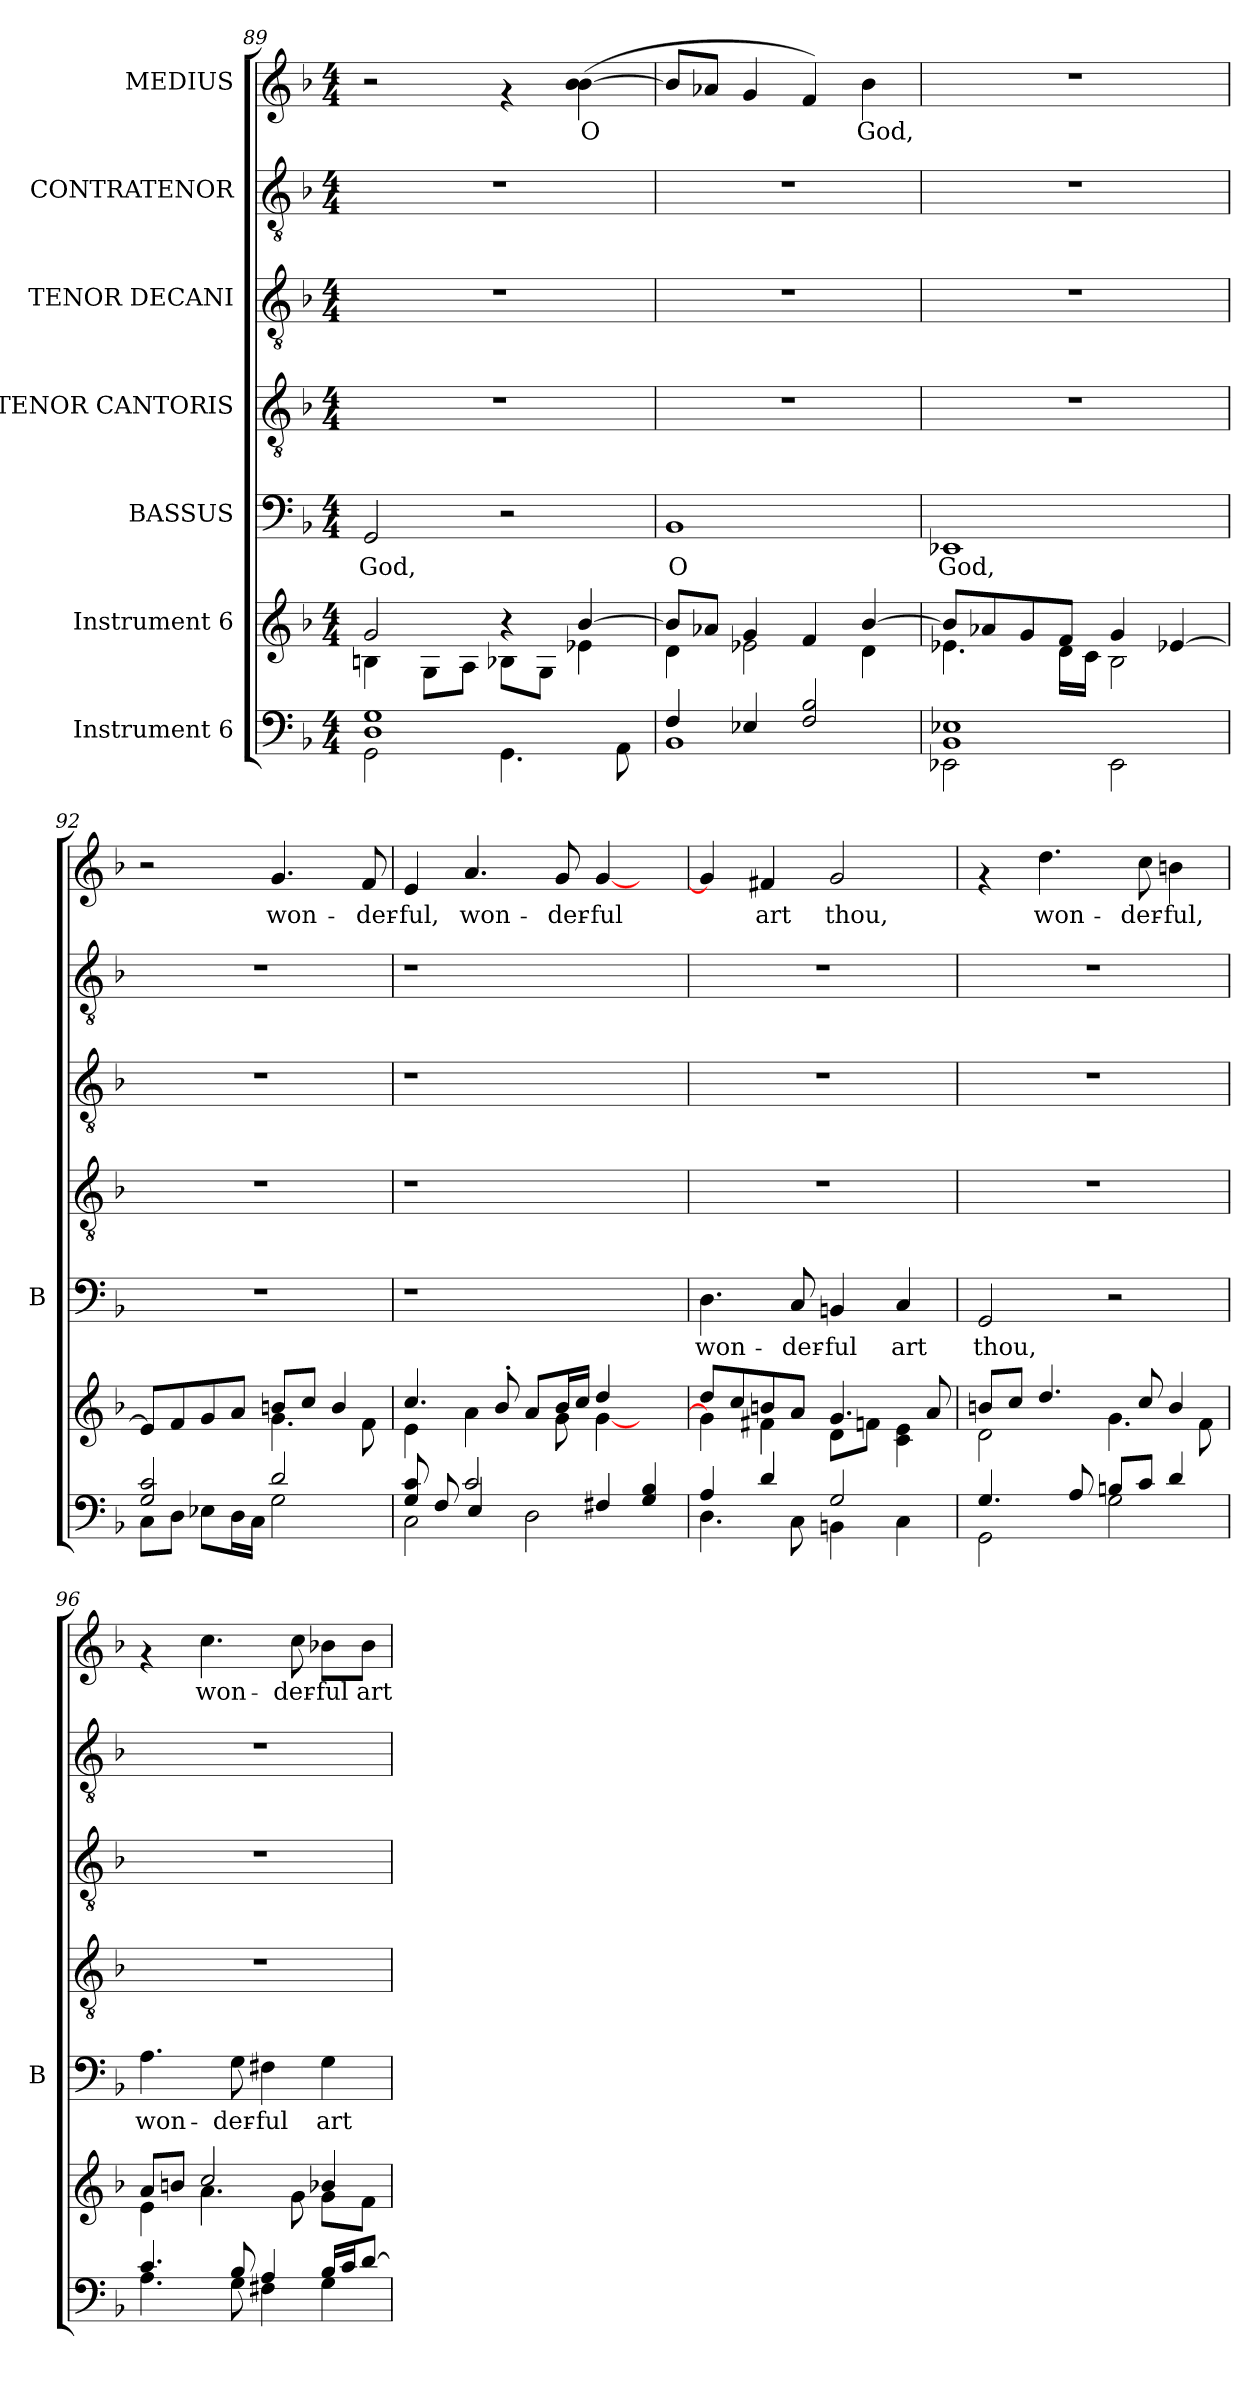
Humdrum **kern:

**kern	**kern	**kern	**text	**kern	**kern	**kern	**kern	**text
*part7	*part6	*part5	*part5	*part4	*part3	*part2	*part1	*part1
*staff7	*staff6	*staff5	*staff5	*staff4	*staff3	*staff2	*staff1	*staff1
*I"Instrument 6	*I"Instrument 6	*I"BASSUS	*	*I"TENOR CANTORIS	*I"TENOR DECANI	*I"CONTRATENOR	*I"MEDIUS	*
*	*	*I'B	*	*	*	*	*	*
*clefF4	*clefG2	*clefF4	*	*clefGv2	*clefGv2	*clefGv2	*clefG2	*
*k[b-]	*k[b-]	*k[b-]	*	*k[b-]	*k[b-]	*k[b-]	*k[b-]	*
*F:	*F:	*F:	*	*F:	*F:	*F:	*F:	*
*M4/4	*M4/4	*M4/4	*	*M4/4	*M4/4	*M4/4	*M4/4	*
=89	=89	=89	=89	=89	=89	=89	=89	=89
*^	*^	*	*	*	*	*	*	*
!	!	!	!	!	!LO:LY:b:cj	!	!	!	!	!
1D 1G	2GG\	2g/	4Bn\	2GG/	God,	1r	1r	1r	2r	.
.	.	.	8G\L	.	.	.	.	.	.	.
.	.	.	8A\J	.	.	.	.	.	.	.
.	4.GG\	4ra	8B-X\L	2r	.	.	.	.	4rf	.
.	.	.	8G\J	.	.	.	.	.	.	.
!	!	!	!	!	!	!	!	!	!	!LO:LY:b:cj
.	.	[>4b-/	4e-X\	.	.	.	.	.	(>4b-\ [>4b-\	O
.	8AA\	.	.	.	.	.	.	.	.	.
=90	=90	=90	=90	=90	=90	=90	=90	=90	=90	=90
!	!	!	!	!	!LO:LY:b:cj	!	!	!	!	!LO:LY:b:cj
4F/	1BB-	8b-/L]	4d\	1BB-	O	1r	1r	1r	8b-/L]	.
!	!	!	!	!	!	!	!	!	!	!LO:LY:b:cj
.	.	8a-X/J	.	.	.	.	.	.	8a-X/J	.
!	!	!	!	!	!	!	!	!	!	!LO:LY:b:cj
4E-X/	.	4g/	2e-X\	.	.	.	.	.	4g/	.
!	!	!	!	!	!	!	!	!	!	!LO:LY:b:cj
2B-/ 2F/	.	4f/	.	.	.	.	.	.	4f/)	.
!	!	!	!	!	!	!	!	!	!	!LO:LY:b:cj
.	.	[>4b-/	4d\	.	.	.	.	.	4b-\	God,
=91	=91	=91	=91	=91	=91	=91	=91	=91	=91	=91
!	!	!	!	!	!LO:LY:b:cj	!	!	!	!	!
1E-X 1BB-	2EE-X\	8b-/L]	4.e-X\	1EE-X	God,	1r	1r	1r	1r	.
.	.	8a-X/	.	.	.	.	.	.	.	.
.	.	8g/	.	.	.	.	.	.	.	.
.	.	8f/J	16d\L	.	.	.	.	.	.	.
.	.	.	16c\J	.	.	.	.	.	.	.
.	2EE-\	4g/	2B-\	.	.	.	.	.	.	.
.	.	[>4e-X/	.	.	.	.	.	.	.	.
=92	=92	=92	=92	=92	=92	=92	=92	=92	=92	=92
2G/ 2c/	8C\L	8e-/L]	2ryy	1r	.	1r	1r	1r	2r	.
.	8D\J	8f/	.	.	.	.	.	.	.	.
.	8E-X\L	8g/	.	.	.	.	.	.	.	.
.	16D\	8a/J	.	.	.	.	.	.	.	.
.	16C\J	.	.	.	.	.	.	.	.	.
!	!	!	!	!	!	!	!	!	!	!LO:LY:b:cj
2d/	2G\	8bn/L	4.g\	.	.	.	.	.	4.g/	won-
.	.	8cc/J	.	.	.	.	.	.	.	.
.	.	4b/	.	.	.	.	.	.	.	.
!	!	!	!	!	!	!	!	!	!	!LO:LY:b:cj
.	.	.	8f\	.	.	.	.	.	8f/	-der-
=93	=93	=93	=93	=93	=93	=93	=93	=93	=93	=93
*	*^	*	*	*	*	*	*	*	*	*
!	!	!	!	!	!	!	!	!	!	!	!LO:LY:b:cj
8c/ 8G/	4ryy	2C\	4.cc/	4e\	1r	.	1r	1r	1r	4e/	-ful,
8F/	.	.	.	.	.	.	.	.	.	.	.
!	!	!	!	!	!	!	!	!	!	!	!LO:LY:b:cj
2c/	4E/	.	.	4a\	.	.	.	.	.	4.a/	won-
.	.	.	8b-'</	.	.	.	.	.	.	.	.
.	2.ryy	2D\	8a/L	8ryy	.	.	.	.	.	.	.
!	!	!	!	!	!	!	!	!	!	!	!LO:LY:b:cj
.	.	.	16b-/	8g\	.	.	.	.	.	8g/	-der-
.	.	.	16cc/J	.	.	.	.	.	.	.	.
!	!	!	!	!	!	!	!	!	!	!	!LO:LY:b:cj
4F#X/	.	.	4dd/	[<4g\	.	.	.	.	.	[<4g/	-ful
4B-/ 4G/	.	4ryy	4ryy	4ryy	4ryy	.	4ryy	4ryy	4ryy	4ryy	.
!!LO:LB:g=z
=94	=94	=94	=94	=94	=94	=94	=94	=94	=94	=94	=94
!	!	!	!	!	!	!LO:LY:b:cj	!	!	!	!	!LO:LY:b:cj
*	*v	*v	*	*	*	*	*	*	*	*	*
4A/	4.D\	8dd/L	4g\]	4.D\	won-	1r	1r	1r	4g/]	.
.	.	8cc/	.	.	.	.	.	.	.	.
!	!	!	!	!	!	!	!	!	!	!LO:LY:b:cj
4d/	.	8bn/	4f#X\	.	.	.	.	.	4f#X/	art
!	!	!	!	!	!LO:LY:b:cj	!	!	!	!	!
.	8C\	8a/J	.	8C/	-der-	.	.	.	.	.
!	!	!	!	!	!LO:LY:b:cj	!	!	!	!	!LO:LY:b:cj
2G/	4BBn\	4.g/	8d\L	4BBn/	-ful	.	.	.	2g/	thou,
.	.	.	8fn\J	.	.	.	.	.	.	.
!	!	!	!	!	!LO:LY:b:cj	!	!	!	!	!
.	4C\	.	4e\ 4c\	4C/	art	.	.	.	.	.
.	.	8a/	.	.	.	.	.	.	.	.
=95	=95	=95	=95	=95	=95	=95	=95	=95	=95	=95
!	!	!	!	!	!LO:LY:b:cj	!	!	!	!	!
4.G/	2GG\	8bn/L	2d\	2GG/	thou,	1r	1r	1r	4rf	.
.	.	8cc/J	.	.	.	.	.	.	.	.
!	!	!	!	!	!	!	!	!	!	!LO:LY:b:cj
.	.	4.dd/	.	.	.	.	.	.	4.dd\	won-
8A/	.	.	.	.	.	.	.	.	.	.
8Bn/L	2G\	.	4.g\	2r	.	.	.	.	.	.
!	!	!	!	!	!	!	!	!	!	!LO:LY:b:cj
8c/J	.	8cc/	.	.	.	.	.	.	8cc\	-der-
!	!	!	!	!	!	!	!	!	!	!LO:LY:b:cj
4d/	.	4b/	.	.	.	.	.	.	4bn\	-ful,
.	.	.	8f\	.	.	.	.	.	.	.
=96	=96	=96	=96	=96	=96	=96	=96	=96	=96	=96
!	!	!	!	!	!LO:LY:b:cj	!	!	!	!	!
4.c/	4.A\	8a/L	4e\	4.A\	won-	1r	1r	1r	4rf	.
.	.	8bn/J	.	.	.	.	.	.	.	.
!	!	!	!	!	!	!	!	!	!	!LO:LY:b:cj
.	.	2cc/	4.a\	.	.	.	.	.	4.cc\	won-
!	!	!	!	!	!LO:LY:b:cj	!	!	!	!	!
8B-/	8G\	.	.	8G\	-der-	.	.	.	.	.
!	!	!	!	!	!LO:LY:b:cj	!	!	!	!	!
4A/	4F#X\	.	.	4F#X\	-ful	.	.	.	.	.
!	!	!	!	!	!	!	!	!	!	!LO:LY:b:cj
.	.	.	8g\	.	.	.	.	.	8cc\	-der-
!	!	!	!	!	!LO:LY:b:cj	!	!	!	!	!LO:LY:b:cj
16B-/L	4G\	4b-X/	8g\L	4G\	art	.	.	.	8b-X\L	-ful
16c/	.	.	.	.	.	.	.	.	.	.
!	!	!	!	!	!	!	!	!	!	!LO:LY:b:cj
[>8d/J	.	.	8f\J	.	.	.	.	.	8b-\J	art
*v	*v	*	*	*	*	*	*	*	*	*
*	*v	*v	*	*	*	*	*	*	*
=	=	=	=	=	=	=	=	=
*-	*-	*-	*-	*-	*-	*-	*-	*-
